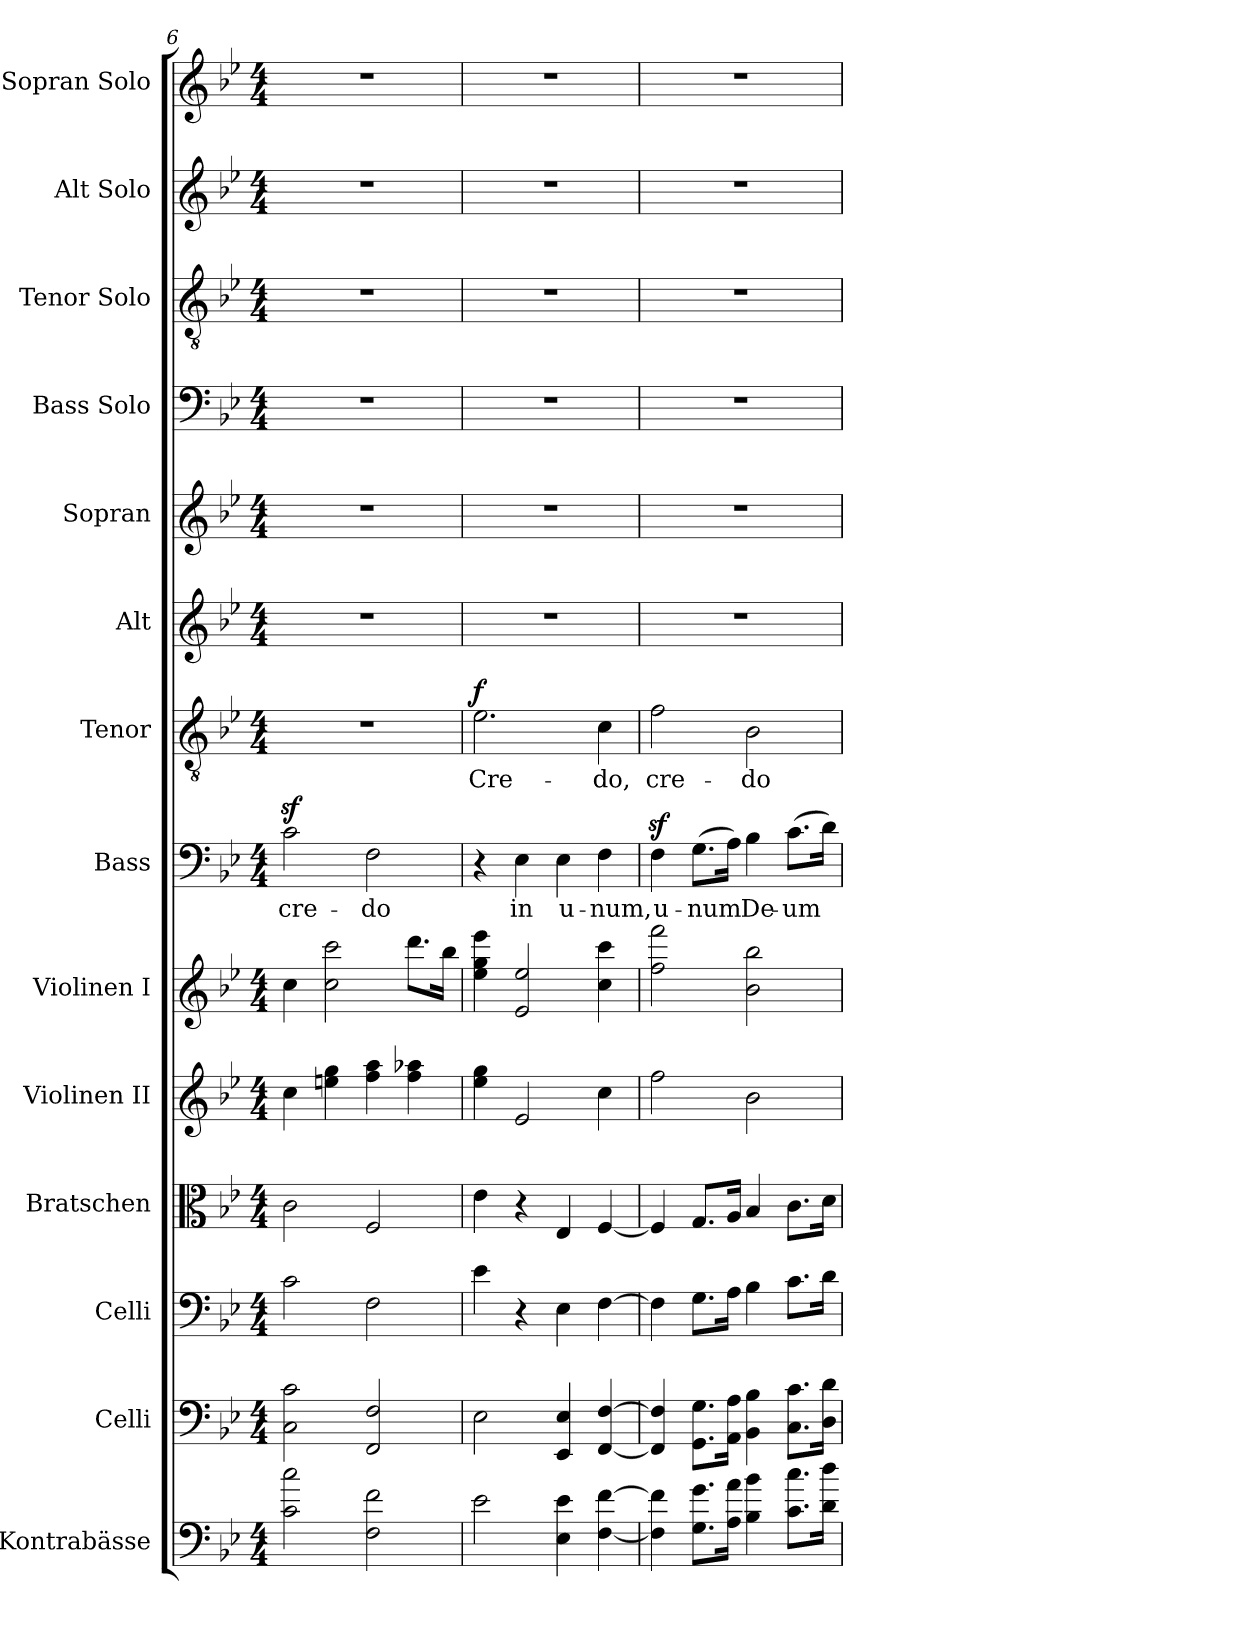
**kern	**kern	**kern	**kern	**kern	**kern	**kern	**text	**kern	**text	**dynam	**kern	**kern	**kern	**kern	**kern	**kern
*part14	*part13	*part12	*part11	*part10	*part9	*part8	*part8	*part7	*part7	*part7	*part6	*part5	*part4	*part3	*part2	*part1
*staff14	*staff13	*staff12	*staff11	*staff10	*staff9	*staff8	*staff8	*staff7	*staff7	*staff7	*staff6	*staff5	*staff4	*staff3	*staff2	*staff1
*I"Kontrabässe	*I"Celli	*I"Celli	*I"Bratschen	*I"Violinen II	*I"Violinen I	*I"Bass	*	*I"Tenor	*	*	*I"Alt	*I"Sopran	*I"Bass Solo	*I"Tenor Solo	*I"Alt Solo	*I"Sopran Solo
*	*I'Cl.	*	*	*	*I'Vl.	*I'B.	*	*I'T.	*	*	*I'A.	*I'S.	*I'B.S.	*I'T.S.	*I'A.S.	*I'S.S.
*clefF4	*clefF4	*clefF4	*clefC3	*clefG2	*clefG2	*clefF4	*	*clefGv2	*	*	*clefG2	*clefG2	*clefF4	*clefGv2	*clefG2	*clefG2
*ITrd7c12	*	*	*	*	*	*	*	*	*	*	*	*	*	*	*	*
*k[b-e-]	*k[b-e-]	*k[b-e-]	*k[b-e-]	*k[b-e-]	*k[b-e-]	*k[b-e-]	*	*k[b-e-]	*	*	*k[b-e-]	*k[b-e-]	*k[b-e-]	*k[b-e-]	*k[b-e-]	*k[b-e-]
*B-:	*B-:	*B-:	*B-:	*B-:	*B-:	*B-:	*	*B-:	*	*	*B-:	*B-:	*B-:	*B-:	*B-:	*B-:
*M4/4	*M4/4	*M4/4	*M4/4	*M4/4	*M4/4	*M4/4	*	*M4/4	*	*	*M4/4	*M4/4	*M4/4	*M4/4	*M4/4	*M4/4
=6	=6	=6	=6	=6	=6	=6	=6	=6	=6	=6	=6	=6	=6	=6	=6	=6
!	!	!	!	!	!	!	!LO:LY:b	!	!	!	!	!	!	!	!	!
2C\ 2c\	2C\ 2c\	2c\	2c\	4cc\	4cc\	2cz>\	-cre-	1r	.	.	1r	1r	1r	1r	1r	1r
.	.	.	.	4een\ 4gg\	2cc\ 2ccc\	.	.	.	.	.	.	.	.	.	.	.
!	!	!	!	!	!	!	!LO:LY:b	!	!	!	!	!	!	!	!	!
2FF\ 2F\	2FF/ 2F/	2F\	2F/	4ff\ 4aa\	.	2F\	do	.	.	.	.	.	.	.	.	.
.	.	.	.	4ff\ 4aa-X\	8.ddd\L	.	.	.	.	.	.	.	.	.	.	.
.	.	.	.	.	16bb-\Jk	.	.	.	.	.	.	.	.	.	.	.
=7	=7	=7	=7	=7	=7	=7	=7	=7	=7	=7	=7	=7	=7	=7	=7	=7
!	!	!	!	!	!	!	!	!	!LO:LY:b	!LO:DY:a	!	!	!	!	!	!
2E-\	2E-\	4e-\	4e-\	4ee-\ 4gg\	4ee-\ 4gg\ 4eee-\	4r	.	2.e-\	-Cre-	f	1r	1r	1r	1r	1r	1r
!	!	!	!	!	!	!	!LO:LY:b	!	!	!	!	!	!	!	!	!
.	.	4r	4r	2e-/	2e-/ 2ee-/	4E-\	in	.	.	.	.	.	.	.	.	.
!	!	!	!	!	!	!	!LO:LY:b	!	!	!	!	!	!	!	!	!
4EE-\ 4E-\	4EE-/ 4E-/	4E-\	4E-/	.	.	4E-\	-u-	.	.	.	.	.	.	.	.	.
!	!	!	!	!	!	!	!LO:LY:b	!	!LO:LY:b	!	!	!	!	!	!	!
[4FF\ [4F\	[4FF/ [4F/	[4F\	[4F/	4cc\	4cc\ 4ccc\	4F\	num,	4c\	do,	.	.	.	.	.	.	.
=8	=8	=8	=8	=8	=8	=8	=8	=8	=8	=8	=8	=8	=8	=8	=8	=8
!	!	!	!	!	!	!	!LO:LY:b	!	!LO:LY:b	!	!	!	!	!	!	!
4FF\] 4F\]	4FF/] 4F/]	4F\]	4F/]	2ff\	2ff\ 2fff\	4Fz>\	-u-	2f\	cre-	.	1r	1r	1r	1r	1r	1r
!	!	!	!	!	!	!	!LO:LY:b	!	!	!	!	!	!	!	!	!
8.GG\ 8.G\L	8.GG\ 8.G\L	8.G\L	8.G/L	.	.	(>8.G\L	num	.	.	.	.	.	.	.	.	.
16AA\ 16A\Jk	16AA\ 16A\Jk	16A\Jk	16A/Jk	.	.	16A\Jk)	.	.	.	.	.	.	.	.	.	.
!	!	!	!	!	!	!	!LO:LY:b	!	!LO:LY:b	!	!	!	!	!	!	!
4BB-\ 4B-\	4BB-\ 4B-\	4B-\	4B-/	2b-\	2b-\ 2bb-\	4B-\	De-	2B-\	do	.	.	.	.	.	.	.
!	!	!	!	!	!	!	!LO:LY:b	!	!	!	!	!	!	!	!	!
8.C\ 8.c\L	8.C\ 8.c\L	8.c\L	8.c\L	.	.	(>8.c\L	um	.	.	.	.	.	.	.	.	.
16D\ 16d\Jk	16D\ 16d\Jk	16d\Jk	16d\Jk	.	.	16d\Jk)	.	.	.	.	.	.	.	.	.	.
=	=	=	=	=	=	=	=	=	=	=	=	=	=	=	=	=
*-	*-	*-	*-	*-	*-	*-	*-	*-	*-	*-	*-	*-	*-	*-	*-	*-
